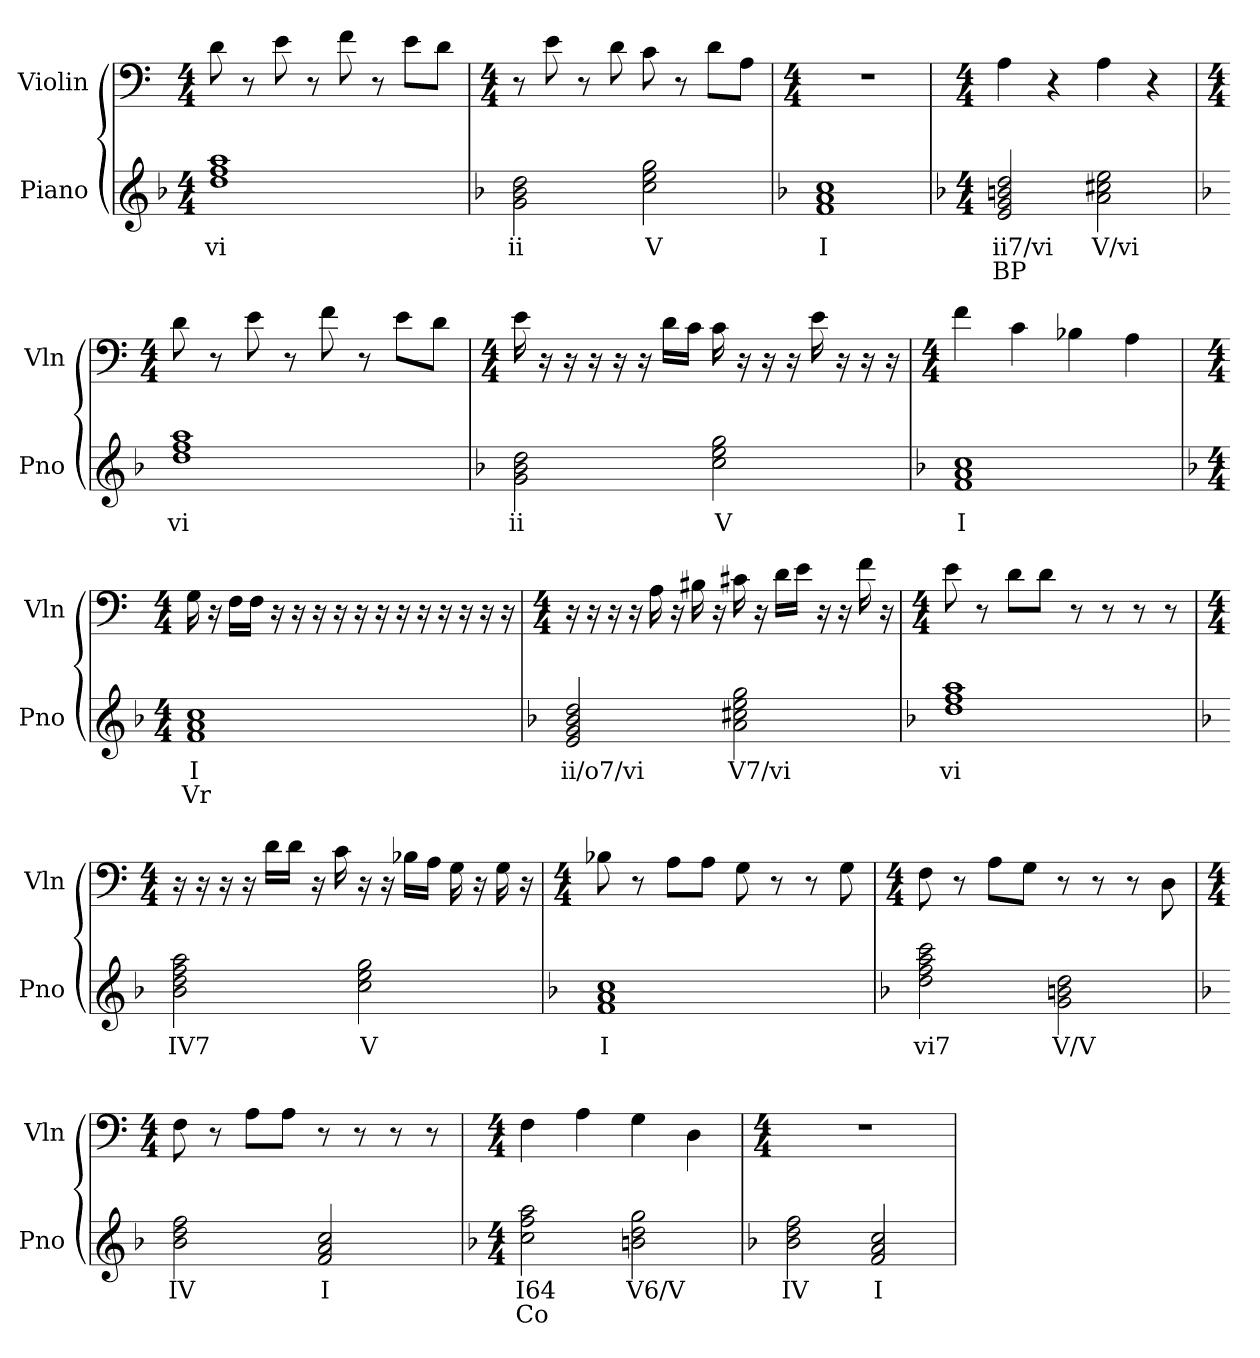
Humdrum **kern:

**kern	**text	**text	**kern
*part2	*part2	*part2	*part1
*staff2	*staff2	*staff2	*staff1
*I"Piano	*	*	*I"Violin
*I'Pno	*	*	*I'Vln
*k[b-]	*	*	*
*F:	*	*	*
*M4/4	*	*	*M4/4
=	=	=	=
1dd 1ff 1aa	vi	.	8d
.	.	.	8r
.	.	.	8e
.	.	.	8r
.	.	.	8f
.	.	.	8r
.	.	.	8eL
.	.	.	8dJ
=	=	=	=
*k[b-]	*	*	*
*F:	*	*	*
*	*	*	*M4/4
2g 2b- 2dd	ii	.	8r
.	.	.	8e
.	.	.	8r
.	.	.	8d
2cc 2ee 2gg	V	.	8c
.	.	.	8r
.	.	.	8dL
.	.	.	8AJ
=	=	=	=
*k[b-]	*	*	*
*F:	*	*	*
*	*	*	*M4/4
1f 1a 1cc	I	.	1r
=	=	=	=
*k[b-]	*	*	*
*F:	*	*	*
*M4/4	*	*	*M4/4
2e 2g 2bn 2dd	ii7/vi	BP	4A
.	.	.	4r
2a 2cc#X 2ee	V/vi	.	4A
.	.	.	4r
=	=	=	=
*k[b-]	*	*	*
*F:	*	*	*
*	*	*	*M4/4
1dd 1ff 1aa	vi	.	8d
.	.	.	8r
.	.	.	8e
.	.	.	8r
.	.	.	8f
.	.	.	8r
.	.	.	8eL
.	.	.	8dJ
=	=	=	=
*k[b-]	*	*	*
*F:	*	*	*
*	*	*	*M4/4
2g 2b- 2dd	ii	.	16e
.	.	.	16r
.	.	.	16r
.	.	.	16r
.	.	.	16r
.	.	.	16r
.	.	.	16dLL
.	.	.	16cJJ
2cc 2ee 2gg	V	.	16c
.	.	.	16r
.	.	.	16r
.	.	.	16r
.	.	.	16e
.	.	.	16r
.	.	.	16r
.	.	.	16r
=	=	=	=
*k[b-]	*	*	*
*F:	*	*	*
*	*	*	*M4/4
1f 1a 1cc	I	.	4f
.	.	.	4c
.	.	.	4B-X
.	.	.	4A
=	=	=	=
*k[b-]	*	*	*
*F:	*	*	*
*M4/4	*	*	*M4/4
1f 1a 1cc	I	Vr	16G
.	.	.	16r
.	.	.	16FLL
.	.	.	16FJJ
.	.	.	16r
.	.	.	16r
.	.	.	16r
.	.	.	16r
.	.	.	16r
.	.	.	16r
.	.	.	16r
.	.	.	16r
.	.	.	16r
.	.	.	16r
.	.	.	16r
.	.	.	16r
=	=	=	=
*k[b-]	*	*	*
*F:	*	*	*
*	*	*	*M4/4
2e 2g 2b- 2dd	ii/o7/vi	.	16r
.	.	.	16r
.	.	.	16r
.	.	.	16r
.	.	.	16A
.	.	.	16r
.	.	.	16B#X
.	.	.	16r
2a 2cc#X 2ee 2gg	V7/vi	.	16c#X
.	.	.	16r
.	.	.	16dLL
.	.	.	16eJJ
.	.	.	16r
.	.	.	16r
.	.	.	16f
.	.	.	16r
=	=	=	=
*k[b-]	*	*	*
*F:	*	*	*
*	*	*	*M4/4
1dd 1ff 1aa	vi	.	8e
.	.	.	8r
.	.	.	8dL
.	.	.	8dJ
.	.	.	8r
.	.	.	8r
.	.	.	8r
.	.	.	8r
=	=	=	=
*k[b-]	*	*	*
*F:	*	*	*
*	*	*	*M4/4
2b- 2dd 2ff 2aa	IV7	.	16r
.	.	.	16r
.	.	.	16r
.	.	.	16r
.	.	.	16dLL
.	.	.	16dJJ
.	.	.	16r
.	.	.	16c
2cc 2ee 2gg	V	.	16r
.	.	.	16r
.	.	.	16B-XLL
.	.	.	16AJJ
.	.	.	16G
.	.	.	16r
.	.	.	16G
.	.	.	16r
=	=	=	=
*k[b-]	*	*	*
*F:	*	*	*
*	*	*	*M4/4
1f 1a 1cc	I	.	8B-X
.	.	.	8r
.	.	.	8AL
.	.	.	8AJ
.	.	.	8G
.	.	.	8r
.	.	.	8r
.	.	.	8G
=	=	=	=
*k[b-]	*	*	*
*F:	*	*	*
*	*	*	*M4/4
2dd 2ff 2aa 2ccc	vi7	.	8F
.	.	.	8r
.	.	.	8AL
.	.	.	8GJ
2g 2bn 2dd	V/V	.	8r
.	.	.	8r
.	.	.	8r
.	.	.	8D
=	=	=	=
*k[b-]	*	*	*
*F:	*	*	*
*	*	*	*M4/4
2b- 2dd 2ff	IV	.	8F
.	.	.	8r
.	.	.	8AL
.	.	.	8AJ
2f 2a 2cc	I	.	8r
.	.	.	8r
.	.	.	8r
.	.	.	8r
=	=	=	=
*k[b-]	*	*	*
*F:	*	*	*
*M4/4	*	*	*M4/4
2cc 2ff 2aa	I64	Co	4F
.	.	.	4A
2bn 2dd 2gg	V6/V	.	4G
.	.	.	4D
=	=	=	=
*k[b-]	*	*	*
*F:	*	*	*
*	*	*	*M4/4
2b- 2dd 2ff	IV	.	1r
2f 2a 2cc	I	.	.
=	=	=	=
*-	*-	*-	*-
